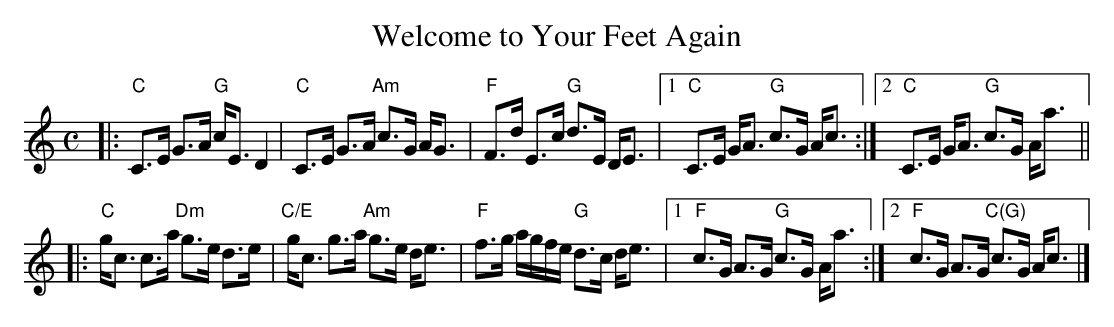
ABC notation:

X:1
T: Welcome to Your Feet Again
M: C
L: 1/16
K: C
|: "C"C3E G3A  "G"cE3 D4  |   "C"C3E G3A "Am"c3G AG3 \
|  "F"F3d E3c  "G"d3E DE3 |1  "C"C3E GA3  "G"c3G Ac3 :|2 "C"C3E GA3 "G"c3G Aa3 ||
|: "C"gc3 c3a "Dm"g3e d3e | "C/E"gc3 g3a "Am"g3e de3 \
|  "F"f3g agfe "G"d3c de3 |1  "F"c3G A3G  "G"c3G Aa3 :|2 "F"c3G A3G "C(G)"c3G Ac3 |]
